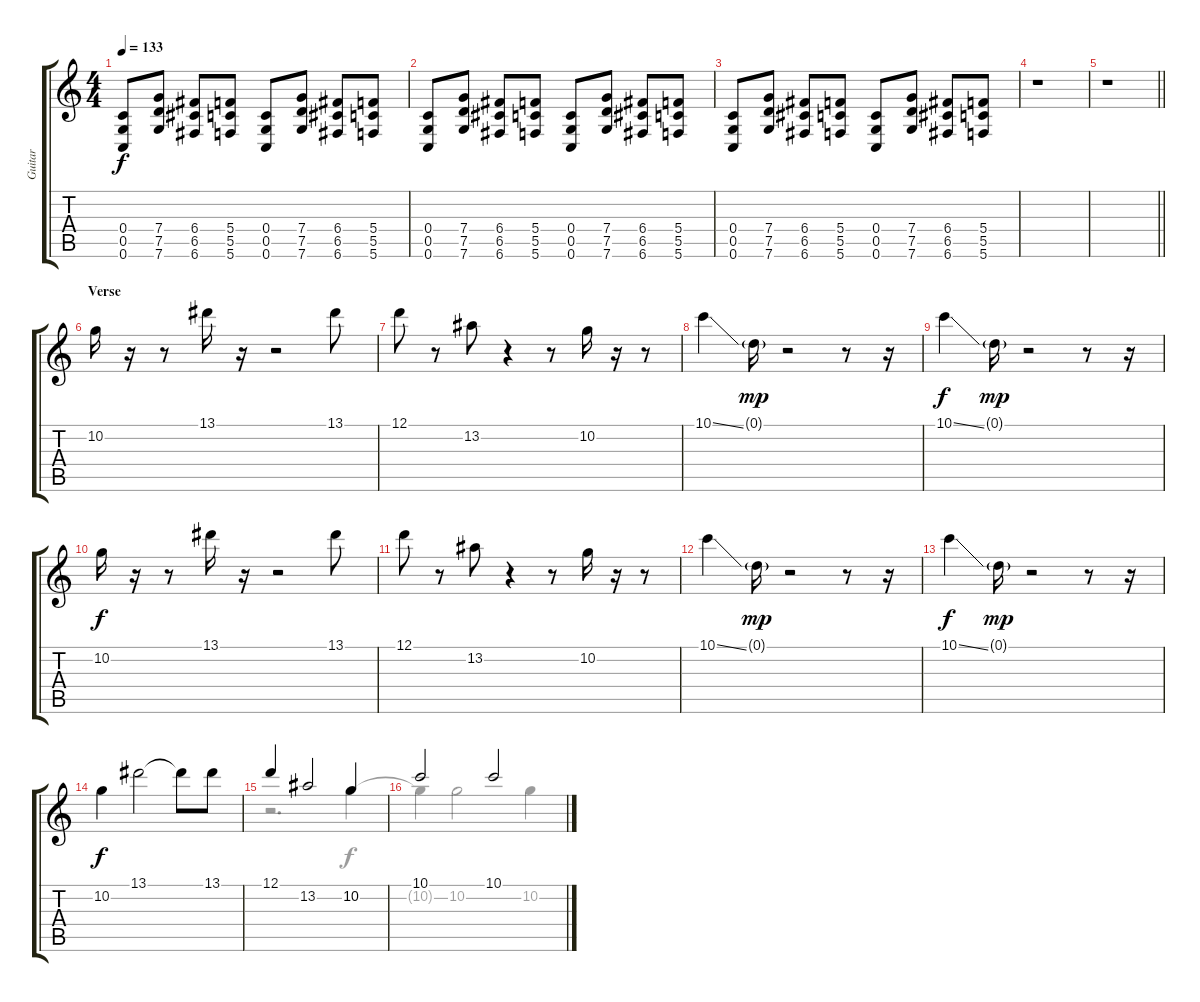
\track ("Guitar" "Guitar") {instrument distortionguitar}
\staff {score tabs}
\tuning (D4 A3 F3 C3 G2 C2) {hide}
\voice
\ts (4 4)
\tempo 133
\clef g2
\ks c
(0.4 0.5 0.6).8{dy f} (7.4 7.5 7.6).8 (6.4 6.5 6.6).8 (5.4 5.5 5.6).8 (0.4 0.5 0.6).8 (7.4 7.5 7.6).8 (6.4 6.5 6.6).8 (5.4 5.5 5.6).8 |
(0.4 0.5 0.6).8 (7.4 7.5 7.6).8 (6.4 6.5 6.6).8 (5.4 5.5 5.6).8 (0.4 0.5 0.6).8 (7.4 7.5 7.6).8 (6.4 6.5 6.6).8 (5.4 5.5 5.6).8 |
(0.4 0.5 0.6).8 (7.4 7.5 7.6).8 (6.4 6.5 6.6).8 (5.4 5.5 5.6).8 (0.4 0.5 0.6).8 (7.4 7.5 7.6).8 (6.4 6.5 6.6).8 (5.4 5.5 5.6).8 |
r.1 |
\barLineRight lightlight
r.1 |
\section ("" "Verse")
10.2.16 r.16 r.8 13.1.16 r.16 r.2 13.1.8 |
12.1.8 r.8 13.2.8 r.4 r.8 10.2.16 r.16 r.8 |
10.1{ss}.4 0.1{g}.16{dy mp} r.2 r.8 r.16 |
10.1{ss}.4{dy f} 0.1{g}.16{dy mp} r.2 r.8 r.16 |
10.2.16{dy f} r.16 r.8 13.1.16 r.16 r.2 13.1.8 |
12.1.8 r.8 13.2.8 r.4 r.8 10.2.16 r.16 r.8 |
10.1{ss}.4 0.1{g}.16{dy mp} r.2 r.8 r.16 |
10.1{ss}.4{dy f} 0.1{g}.16{dy mp} r.2 r.8 r.16 |
10.2.4{dy f} 13.1.2 13.1{t}.8 13.1.8 |
12.1.4 13.2.2 10.2.4 |
10.1.2 10.1.2
\voice
\clef g2
\ottava regular
\simile none
\ks c
|
|
|
|
\barLineRight lightlight
|
|
|
|
|
|
|
|
|
|
r.2{d} 10.2.4 |
10.2{t}.4 10.2.2 10.2.4
